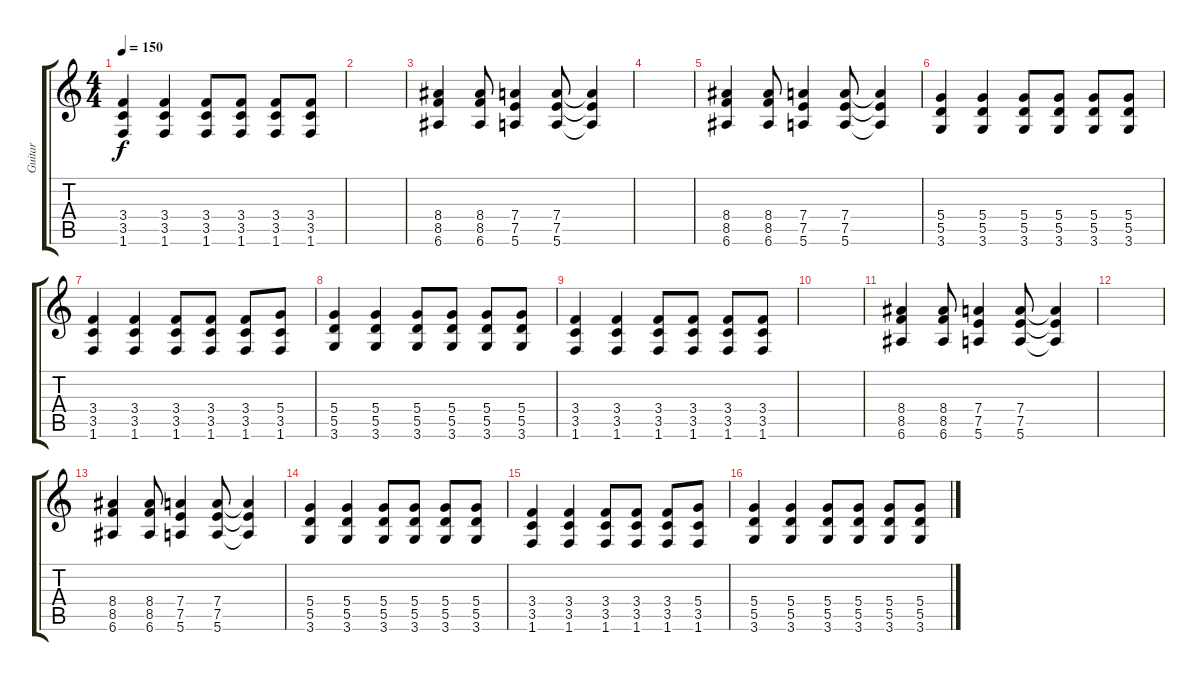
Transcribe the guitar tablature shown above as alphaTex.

\track ("Guitar" "Guitar") {instrument overdrivenguitar}
\staff {score tabs}
\tuning (E4 B3 G3 D3 A2 E2) {hide}
\ts (4 4)
\tempo 150
\clef g2
\ks c
(3.4 3.5 1.6).4{dy f} (3.4 3.5 1.6).4 (3.4 3.5 1.6).8 (3.4 3.5 1.6).8 (3.4 3.5 1.6).8 (3.4 3.5 1.6).8 |
|
(8.4 8.5 6.6).4 (8.4 8.5 6.6).8 (7.4 7.5 5.6).4 (7.4 7.5 5.6).8 (7.4{t} 7.5{t} 5.6{t}).4 |
|
(8.4 8.5 6.6).4 (8.4 8.5 6.6).8 (7.4 7.5 5.6).4 (7.4 7.5 5.6).8 (7.4{t} 7.5{t} 5.6{t}).4 |
(5.4 5.5 3.6).4 (5.4 5.5 3.6).4 (5.4 5.5 3.6).8 (5.4 5.5 3.6).8 (5.4 5.5 3.6).8 (5.4 5.5 3.6).8 |
(3.4 3.5 1.6).4 (3.4 3.5 1.6).4 (3.4 3.5 1.6).8 (3.4 3.5 1.6).8 (3.4 3.5 1.6).8 (5.4 3.5 1.6).8 |
(5.4 5.5 3.6).4 (5.4 5.5 3.6).4 (5.4 5.5 3.6).8 (5.4 5.5 3.6).8 (5.4 5.5 3.6).8 (5.4 5.5 3.6).8 |
(3.4 3.5 1.6).4 (3.4 3.5 1.6).4 (3.4 3.5 1.6).8 (3.4 3.5 1.6).8 (3.4 3.5 1.6).8 (3.4 3.5 1.6).8 |
|
(8.4 8.5 6.6).4 (8.4 8.5 6.6).8 (7.4 7.5 5.6).4 (7.4 7.5 5.6).8 (7.4{t} 7.5{t} 5.6{t}).4 |
|
(8.4 8.5 6.6).4 (8.4 8.5 6.6).8 (7.4 7.5 5.6).4 (7.4 7.5 5.6).8 (7.4{t} 7.5{t} 5.6{t}).4 |
(5.4 5.5 3.6).4 (5.4 5.5 3.6).4 (5.4 5.5 3.6).8 (5.4 5.5 3.6).8 (5.4 5.5 3.6).8 (5.4 5.5 3.6).8 |
(3.4 3.5 1.6).4 (3.4 3.5 1.6).4 (3.4 3.5 1.6).8 (3.4 3.5 1.6).8 (3.4 3.5 1.6).8 (5.4 3.5 1.6).8 |
(5.4 5.5 3.6).4 (5.4 5.5 3.6).4 (5.4 5.5 3.6).8 (5.4 5.5 3.6).8 (5.4 5.5 3.6).8 (5.4 5.5 3.6).8
